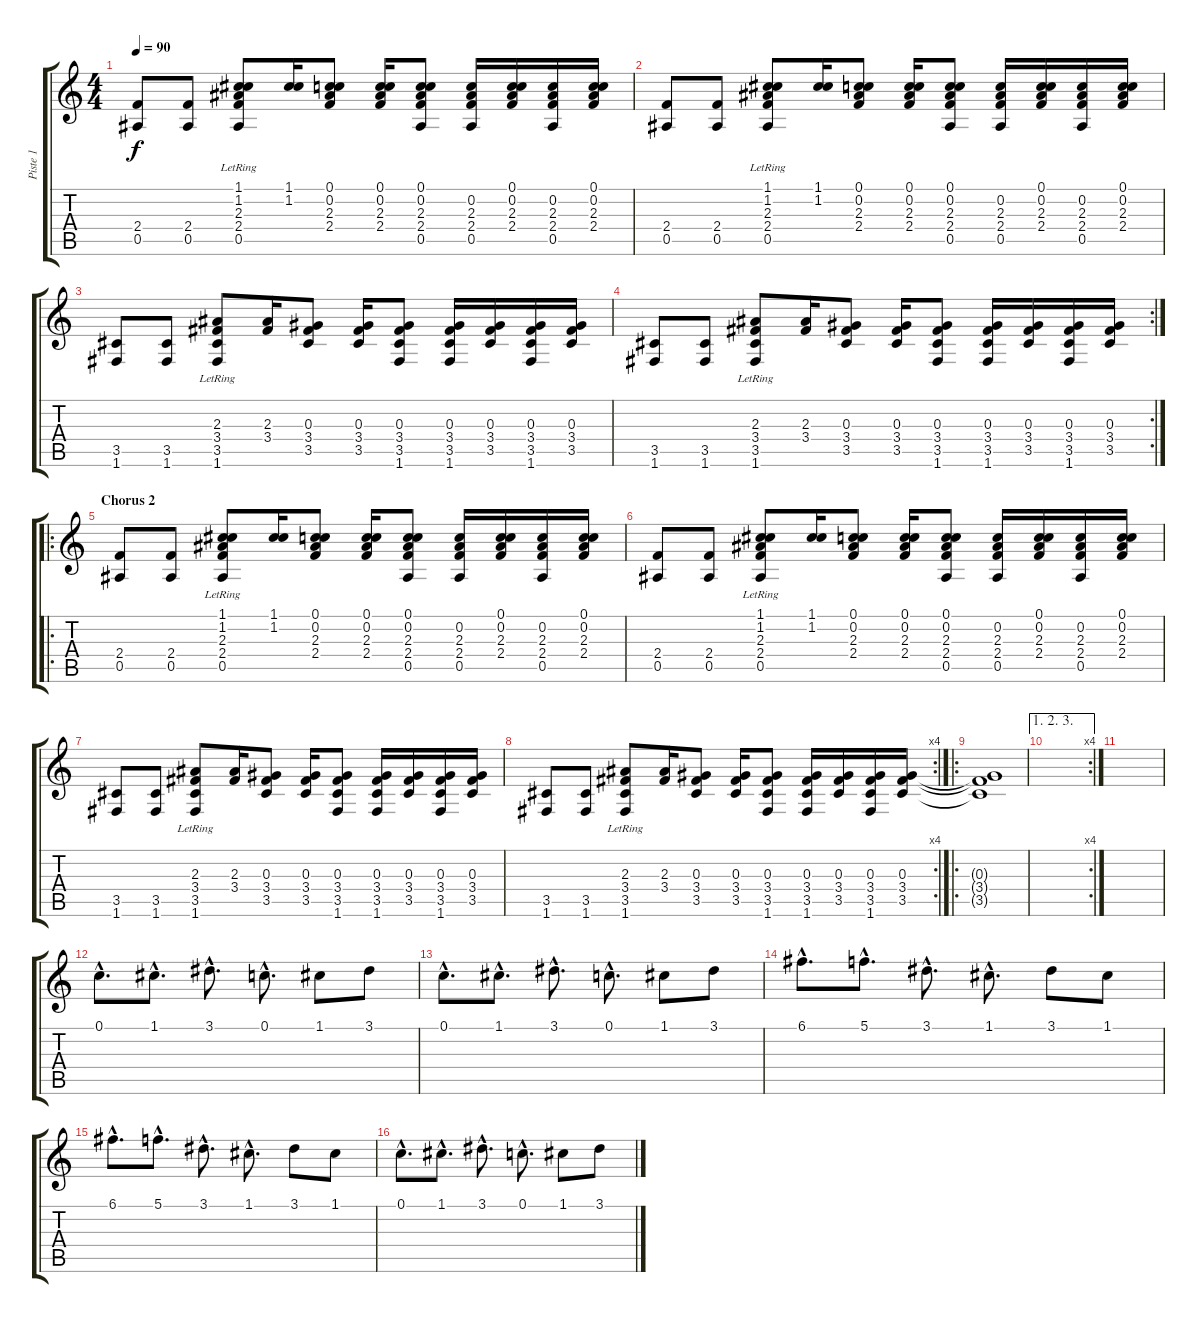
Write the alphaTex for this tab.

\track ("Piste 1" "Piste 1") {instrument acousticguitarsteel}
\staff {score tabs}
\tuning (C4 C4 Ab3 Eb3 Bb2 F2) {hide}
\ts (4 4)
\tempo 90
\clef g2
\ks c
(2.4 0.5).8{dy f} (2.4 0.5).8 (1.1 1.2 2.3{lr} 2.4{lr} 0.5{lr}).8 (1.1 1.2).16 (0.1 0.2 2.3 2.4).8 (0.1 0.2 2.3 2.4).16 (0.1 0.2 2.3 2.4 0.5).8 (0.2 2.3 2.4 0.5).16 (0.1 0.2 2.3 2.4).16 (0.2 2.3 2.4 0.5).16 (0.1 0.2 2.3 2.4).16 |
(2.4 0.5).8 (2.4 0.5).8 (1.1 1.2 2.3{lr} 2.4{lr} 0.5{lr}).8 (1.1 1.2).16 (0.1 0.2 2.3 2.4).8 (0.1 0.2 2.3 2.4).16 (0.1 0.2 2.3 2.4 0.5).8 (0.2 2.3 2.4 0.5).16 (0.1 0.2 2.3 2.4).16 (0.2 2.3 2.4 0.5).16 (0.1 0.2 2.3 2.4).16 |
(3.5 1.6).8 (3.5 1.6).8 (2.3{lr} 3.4{lr} 3.5{lr} 1.6).8 (2.3 3.4).16 (0.3 3.4 3.5).8 (0.3 3.4 3.5).16 (0.3 3.4 3.5 1.6).8 (0.3 3.4 3.5 1.6).16 (0.3 3.4 3.5).16 (0.3 3.4 3.5 1.6).16 (0.3 3.4 3.5).16 |
\rc 2
(3.5 1.6).8 (3.5 1.6).8 (2.3{lr} 3.4{lr} 3.5{lr} 1.6).8 (2.3 3.4).16 (0.3 3.4 3.5).8 (0.3 3.4 3.5).16 (0.3 3.4 3.5 1.6).8 (0.3 3.4 3.5 1.6).16 (0.3 3.4 3.5).16 (0.3 3.4 3.5 1.6).16 (0.3 3.4 3.5).16 |
\ro
\section ("" "Chorus 2")
(2.4 0.5).8 (2.4 0.5).8 (1.1 1.2 2.3{lr} 2.4{lr} 0.5{lr}).8 (1.1 1.2).16 (0.1 0.2 2.3 2.4).8 (0.1 0.2 2.3 2.4).16 (0.1 0.2 2.3 2.4 0.5).8 (0.2 2.3 2.4 0.5).16 (0.1 0.2 2.3 2.4).16 (0.2 2.3 2.4 0.5).16 (0.1 0.2 2.3 2.4).16 |
(2.4 0.5).8 (2.4 0.5).8 (1.1 1.2 2.3{lr} 2.4{lr} 0.5{lr}).8 (1.1 1.2).16 (0.1 0.2 2.3 2.4).8 (0.1 0.2 2.3 2.4).16 (0.1 0.2 2.3 2.4 0.5).8 (0.2 2.3 2.4 0.5).16 (0.1 0.2 2.3 2.4).16 (0.2 2.3 2.4 0.5).16 (0.1 0.2 2.3 2.4).16 |
(3.5 1.6).8 (3.5 1.6).8 (2.3{lr} 3.4{lr} 3.5{lr} 1.6).8 (2.3 3.4).16 (0.3 3.4 3.5).8 (0.3 3.4 3.5).16 (0.3 3.4 3.5 1.6).8 (0.3 3.4 3.5 1.6).16 (0.3 3.4 3.5).16 (0.3 3.4 3.5 1.6).16 (0.3 3.4 3.5).16 |
\rc 4
(3.5 1.6).8 (3.5 1.6).8 (2.3{lr} 3.4{lr} 3.5{lr} 1.6).8 (2.3 3.4).16 (0.3 3.4 3.5).8 (0.3 3.4 3.5).16 (0.3 3.4 3.5 1.6).8 (0.3 3.4 3.5 1.6).16 (0.3 3.4 3.5).16 (0.3 3.4 3.5 1.6).16 (0.3 3.4 3.5).16 |
\ro
(0.3{t} 3.4{t} 3.5{t}).1 |
\ae (1 2 3)
\rc 4
|
|
0.1{hac}.8{d volume 0} 1.1{hac}.8{d volume 12} 3.1{hac}.8{d} 0.1{hac}.8{d} 1.1.8 3.1.8 |
0.1{hac}.8{d} 1.1{hac}.8{d} 3.1{hac}.8{d} 0.1{hac}.8{d} 1.1.8 3.1.8 |
6.1{hac}.8{d} 5.1{hac}.8{d} 3.1{hac}.8{d} 1.1{hac}.8{d} 3.1.8 1.1.8 |
6.1{hac}.8{d} 5.1{hac}.8{d} 3.1{hac}.8{d} 1.1{hac}.8{d} 3.1.8 1.1.8 |
0.1{hac}.8{d} 1.1{hac}.8{d} 3.1{hac}.8{d} 0.1{hac}.8{d} 1.1.8 3.1.8
